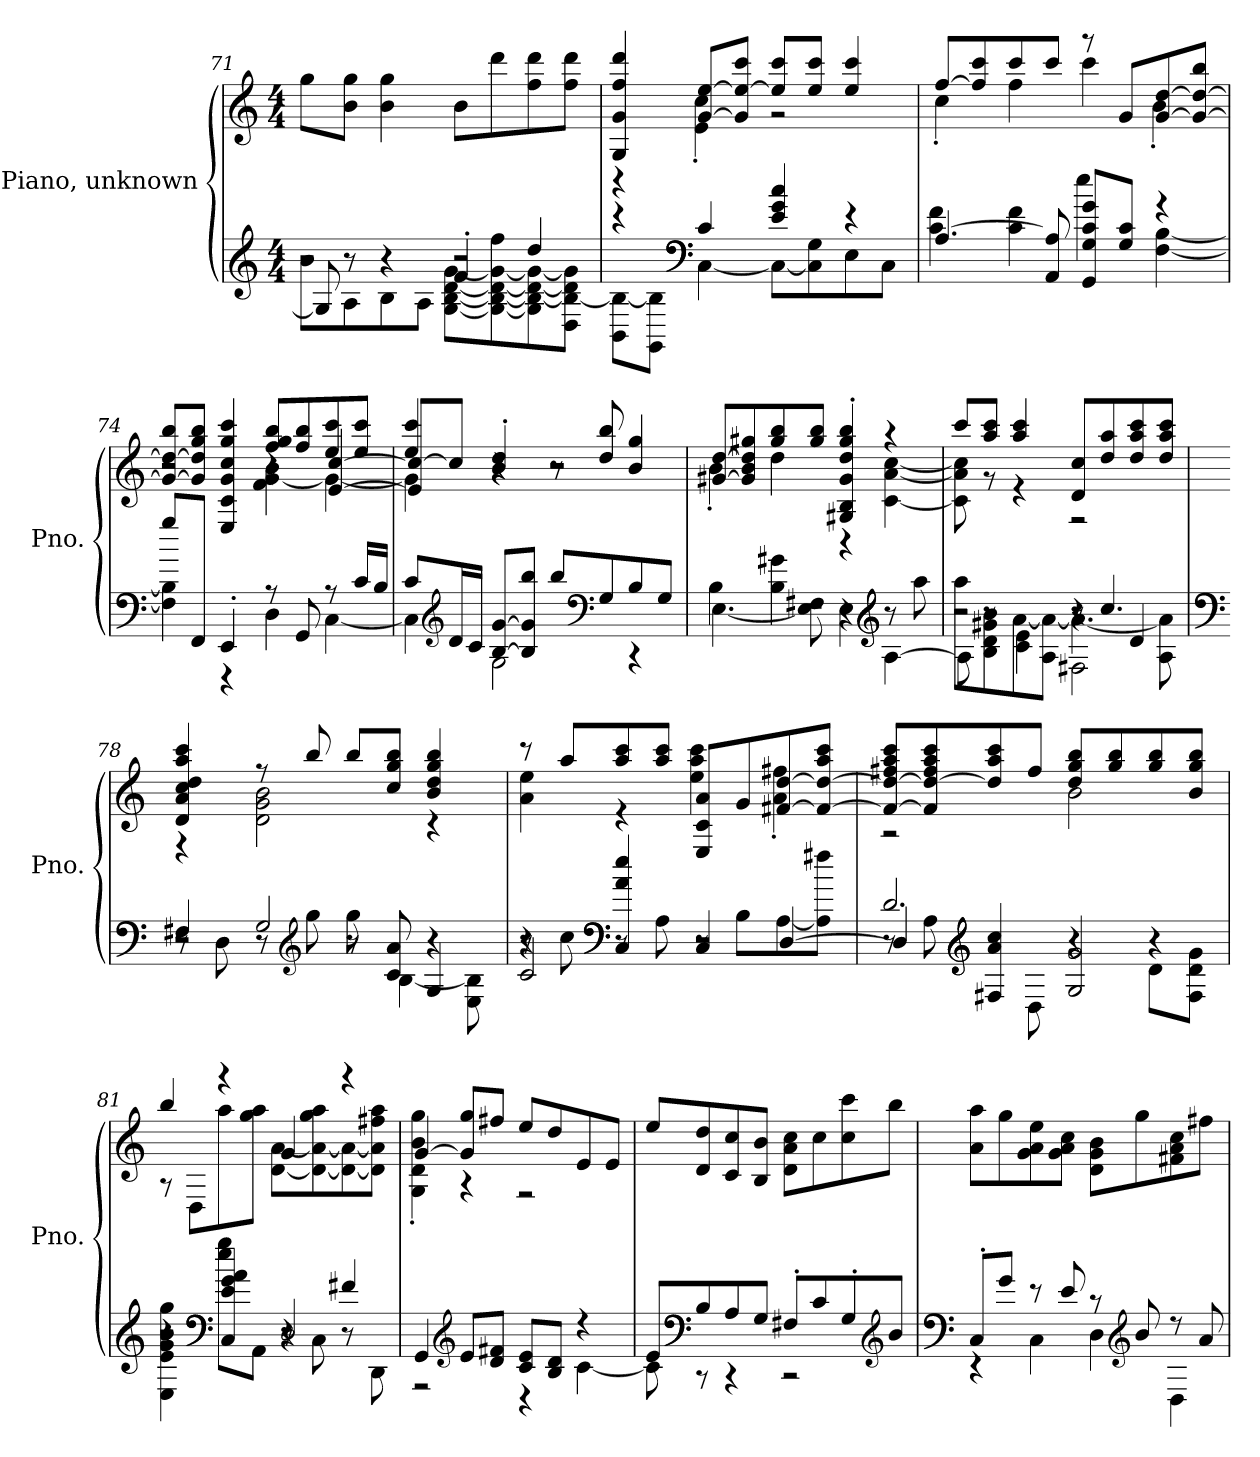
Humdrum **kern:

**kern	**kern
*part1	*part1
*staff2	*staff1
*I"Piano, unknown	*
*I'Pno.	*
!!LO:LB:g=z
*clefG2	*clefG2
*k[]	*k[]
*M4/4	*M4/4
=71	=71
*^	*
*	*^	*
2r	8b\L	8G/]	8gg\L
.	8A\	8r	8b\ 8gg\J
.	8B\	4r	4b\ 4gg\
.	8A\J	.	.
4f'/	[8G\ [8B\ [8d\ [8g\L	2r	8b\L
.	8G\_ 8B\_ 8d\_ 8g\_ 8ff\	.	8ddd\
4dd/	8G\] 8B\_ 8d\_ 8g\_	.	8ff\ 8ddd\
.	8D\ 8B\_ 8d\] 8g\]J	.	8ff\ 8ddd\J
*	*v	*v	*
=72	=72	=72
*	*	*^
4r	8BB\ 8B\_L	4G/ 4g/ 4ff/ 4ddd/	4r
.	8GG\ 8B\]J	.	.
*clefF4	*	*	*
4c/	[4C\	[8g/ [8ee/L	4e\' 4cc\'
.	.	8g/] 8ee/_ 8ccc/J	.
4e/ 4g/ 4cc/	8C\L_	8ee/] 8ccc/L	2r
.	8C\] 8G\	8ee/ 8ccc/J	.
4r	8E\	4ee/ 4ccc/	.
.	8C\J	.	.
=73	=73	=73	=73
[4.A/	4c\ 4f\	[8ff/L	4cc'\
.	.	8ff/] 8ccc/	.
.	4c\ 4f\	8ccc/	4ff\
8AA/ 8A/]	.	8ccc/J	.
8GG/ 8G/ 8c/ 8g/L	4ee\	8r	4ccc\
8G/ 8c/J	.	8g/L	.
4r	[4F\ [4B\	[8g/ [8dd/	4b'\
.	.	8g/_ 8dd/_ 8bb/J	.
!!LO:LB:g=z
=74	=74	=74	=74
*	*	*	*^
8gg/L	4F\] 4B\]	8g/_ 8dd/_ 8bb/L	2r	2r
8FF/J	.	8g/] 8dd/] 8gg/ 8bb/J	.	.
4EE'/	4r	4E/ 4c/ 4g/ 4cc/ 4gg/ 4ccc/	.	.
8r	4D\	8ff/ 8gg/ 8bb/L	4f\ [4g\ 4b\	4r
8GG/	.	8ff/ 8bb/	.	.
8r	[4C\	8ee/ 8ccc/	4g\_	[4e/ [4cc/
16c/LL	.	8ee/ 8ccc/J	.	.
16B/JJ	.	.	.	.
=75	=75	=75	=75	=75
8c/L	4C\]	4ee/ 4ccc/	4g\]	8e/] 8cc/_L
*clefG2	*	*	*	*
16d/L	.	.	.	8cc/J]
16c/JJ	.	.	.	.
[8B/ [8g/L	2G\	4b/' 4dd/'	4r	4r
8B/] 8g/] 8bb/J	.	.	.	.
8bb/L	.	8r	2r	2r
*clefF4	*	*	*	*
8G/	.	8dd/ 8bb/	.	.
8B/	4r	4b/ 4gg/	.	.
8G/J	.	.	.	.
*	*	*	*v	*v
=76	=76	=76	=76
*	*^	*	*
1r	[4.E\	4B\	[8g#X/ [8dd/L	4b'\
.	.	.	8g#/] 8b/ 8dd/] 8gg#X/	.
.	.	4B\ 4g#X\	8gg#/ 8bb/	4dd\
.	8E\] 8F#X\	.	8gg#/ 8bb/J	.
.	4E\	4r	4G#X/' 4B/' 4g#/' 4dd/' 4gg#/' 4bb/'	4r
*clefG2	*	*	*	*
.	8r	[4A\	4r	[4c\ [4a\ [4cc\
.	8aa\	.	.	.
!!LO:LB:g=z	!!
=77	=77	=77	=77	=77
*	*	*^	*	*
2r	8aa\L	2r	8A\]	8ccc/L	8c\] 8a\] 8cc\]
.	8B\ 8d\ 8g#X\ 8b\	.	8r	8aa/ 8ccc/J	8r
.	[8a\	.	4c\ 4e\	4aa/ 4ccc/	4r
.	8A\ 8a\_J	.	.	.	.
8r	4.a\_	4r	2F#X\	8d/ 8cc/L	2r
4.cc/	.	.	.	8dd/ 8aa/	.
.	.	4d/	.	8dd/ 8aa/ 8ccc/	.
.	8A\ 8a\]	.	.	8dd/ 8aa/ 8ccc/J	.
*v	*v	*v	*v	*	*
=78	=78	=78
*clefF4	*	*
*^	*	*
*	*^	*	*
2r	8r	4F#X/	4d/ 4a/ 4cc/ 4dd/ 4aa/ 4ccc/	4r
.	8D\	.	.	.
.	8r	2G/	8r	2d\ 2g\ 2b\
*clefG2	*	*	*	*
.	8gg\	.	8bb/	.
8r	8gg\	.	8bb/L	.
8c/ 8a/	[4B\	.	8cc/ 8gg/ 8bb/J	.
4r	.	4G/	4b/ 4dd/ 4gg/ 4bb/	4r
.	8E\ 8B\]	.	.	.
=79	=79	=79	=79	=79
4r	8r	2c/	8r	4a\ 4ee\
.	8cc\	.	8aa/L	.
*clefF4	*	*	*	*
4C/ 4a/ 4ee/	8r	.	8aa/ 8ccc/	4r
.	8A\	.	8aa/ 8ccc/J	.
2r	8r	4C/	8E/ 8c/ 8a/L	4ee\ 4aa\ 4ccc\
.	8B\L	.	8g/	.
.	[8A\	[4D/	[8f#X/ [8dd/	4a\' 4ff#X\'
.	8A\] 8ff#X\J	.	8f#/_ 8dd/_ 8aa/ 8ccc/J	.
!!LO:LB:g=z	!!
=80	=80	=80	=80	=80
2.d/	8r	4D/]	8f#/_ 8dd/_ 8ff#X/ 8aa/ 8ccc/L	2r
.	8A\	.	8f#/] 8dd/_ 8ff#/ 8aa/ 8ccc/	.
*clefG2	*	*	*	*
.	8r	4F#X/ 4a/ 4cc/	8dd/] 8aa/ 8ccc/	.
.	8D\	.	8ff#/J	.
.	4r	2G/ 2g/	8dd/ 8gg/ 8bb/L	2b\
.	.	.	8gg/ 8bb/	.
4r	8d\L	.	8gg/ 8bb/	.
.	8F#\ 8d\ 8g\J	.	8b/ 8gg/ 8bb/J	.
=81	=81	=81	=81	=81
2r	4E\ 4e\ 4g\ 4b\ 4gg\	4r	4bb/	8r
.	.	.	.	8D\L
*clefF4	*	*	*	*
.	8ee\ 8gg\L	4C/ 4e/ 4g/ 4a/	4r	8aa\
.	8AA\J	.	.	8gg\ 8aa\J
4r	8r	2D/	4g/	[8d\ [8a\L
.	8C\	.	.	8d\_ 8a\_ 8gg\ 8aa\
4f#X/	8r	.	4r	8d\_ 8a\_
.	8DD\	.	.	8d\] 8a\] 8ff#X\ 8aa\J
*	*v	*v	*	*
=82	=82	=82	=82
4GG/	2r	[4g/	4G\' 4d\' 4b\' 4gg\'
*clefG2	*	*	*
8e/L	.	8g/] 8gg/L	4r
8d/ 8f#X/J	.	8ff#X/J	.
8c/ 8e/L	4r	8ee/L	2r
8B/ 8d/J	.	8dd/	.
4r	[4c\	8e/	.
.	.	8e/J	.
*	*	*v	*v
!!LO:LB:g=z
=83	=83	=83
8e/L	8c\]	8ee/L
*clefF4	*	*
8B/	8r	8d/ 8dd/
8A/	4r	8c/ 8cc/
8G/J	.	8B/ 8b/J
8F#X'/L	2r	8d\ 8a\ 8cc\L
8c/	.	8cc\
8G'/	.	8cc\ 8ccc\
*clefG2	*	*
8b/J	.	8bb\J
=84	=84	=84
*clefF4	*	*
8C'/L	4r	8a\ 8aa\L
8g/J	.	8gg\
8r	4C\	8g\ 8a\ 8ee\
8e/	.	8g\ 8a\ 8cc\J
8r	4D\	8d\ 8g\ 8b\L
*clefG2	*	*
8b/	.	8gg\
8r	4D\	8f#X\ 8a\ 8cc\
8a/	.	8ff#X\J
*v	*v	*
=	=
*-	*-
